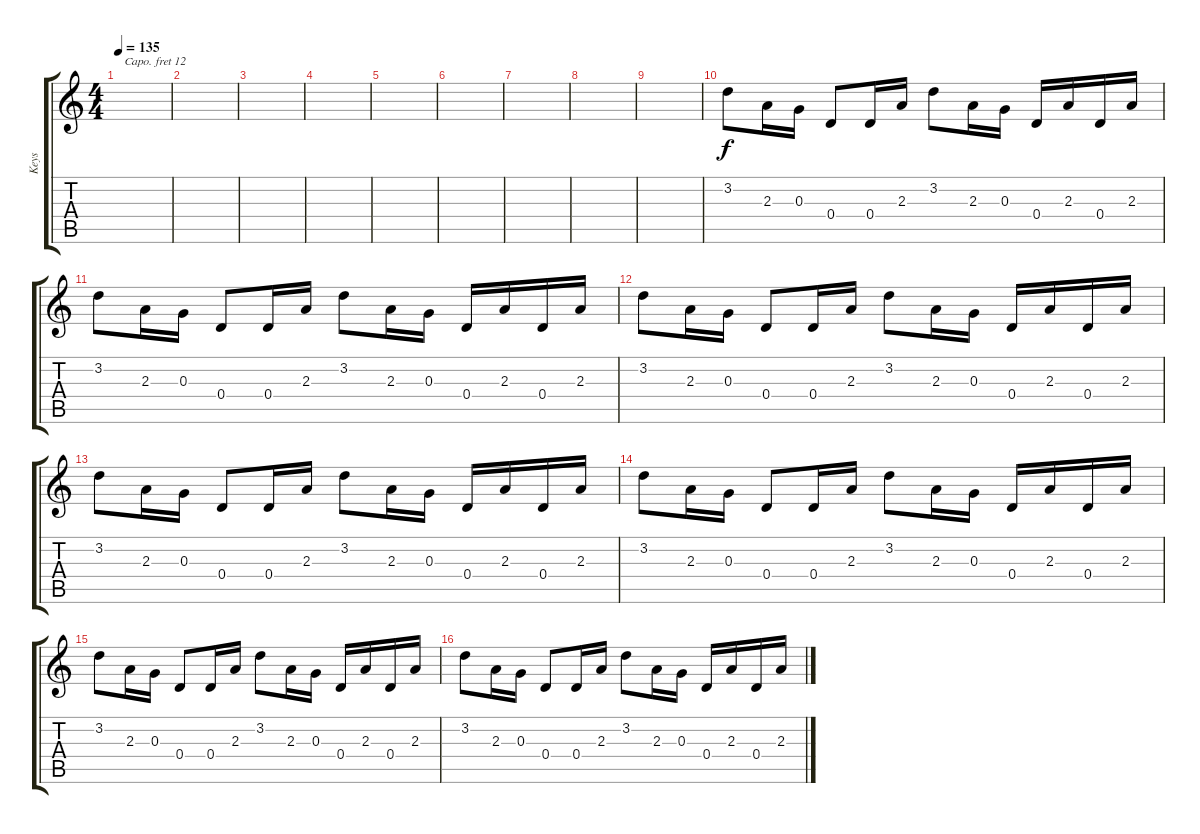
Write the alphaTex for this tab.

\track ("Keys" "Keys") {instrument stringensemble1}
\staff {score tabs}
\capo 12
\tuning (E4 B3 G3 D3 A2 E2) {hide}
\ts (4 4)
\tempo 135
\clef g2
\ks c
|
|
|
|
|
|
|
|
|
3.2.8{volume 8} 2.3.16 0.3.16 0.4.8 0.4.16 2.3.16 3.2.8 2.3.16 0.3.16 0.4.16 2.3.16 0.4.16 2.3.16 |
3.2.8 2.3.16 0.3.16 0.4.8 0.4.16 2.3.16 3.2.8 2.3.16 0.3.16 0.4.16 2.3.16 0.4.16 2.3.16 |
3.2.8 2.3.16{volume 7} 0.3.16 0.4.8 0.4.16 2.3.16 3.2.8 2.3.16 0.3.16 0.4.16 2.3.16 0.4.16 2.3.16 |
3.2.8 2.3.16 0.3.16 0.4.8 0.4.16 2.3.16 3.2.8 2.3.16 0.3.16 0.4.16 2.3.16 0.4.16 2.3.16 |
3.2.8{volume 4 balance 4} 2.3.16 0.3.16 0.4.8 0.4.16 2.3.16 3.2.8 2.3.16 0.3.16 0.4.16 2.3.16 0.4.16 2.3.16 |
3.2.8 2.3.16 0.3.16 0.4.8 0.4.16 2.3.16 3.2.8 2.3.16 0.3.16 0.4.16 2.3.16 0.4.16 2.3.16 |
3.2.8 2.3.16{volume 3} 0.3.16 0.4.8 0.4.16 2.3.16 3.2.8 2.3.16 0.3.16 0.4.16 2.3.16 0.4.16 2.3.16
